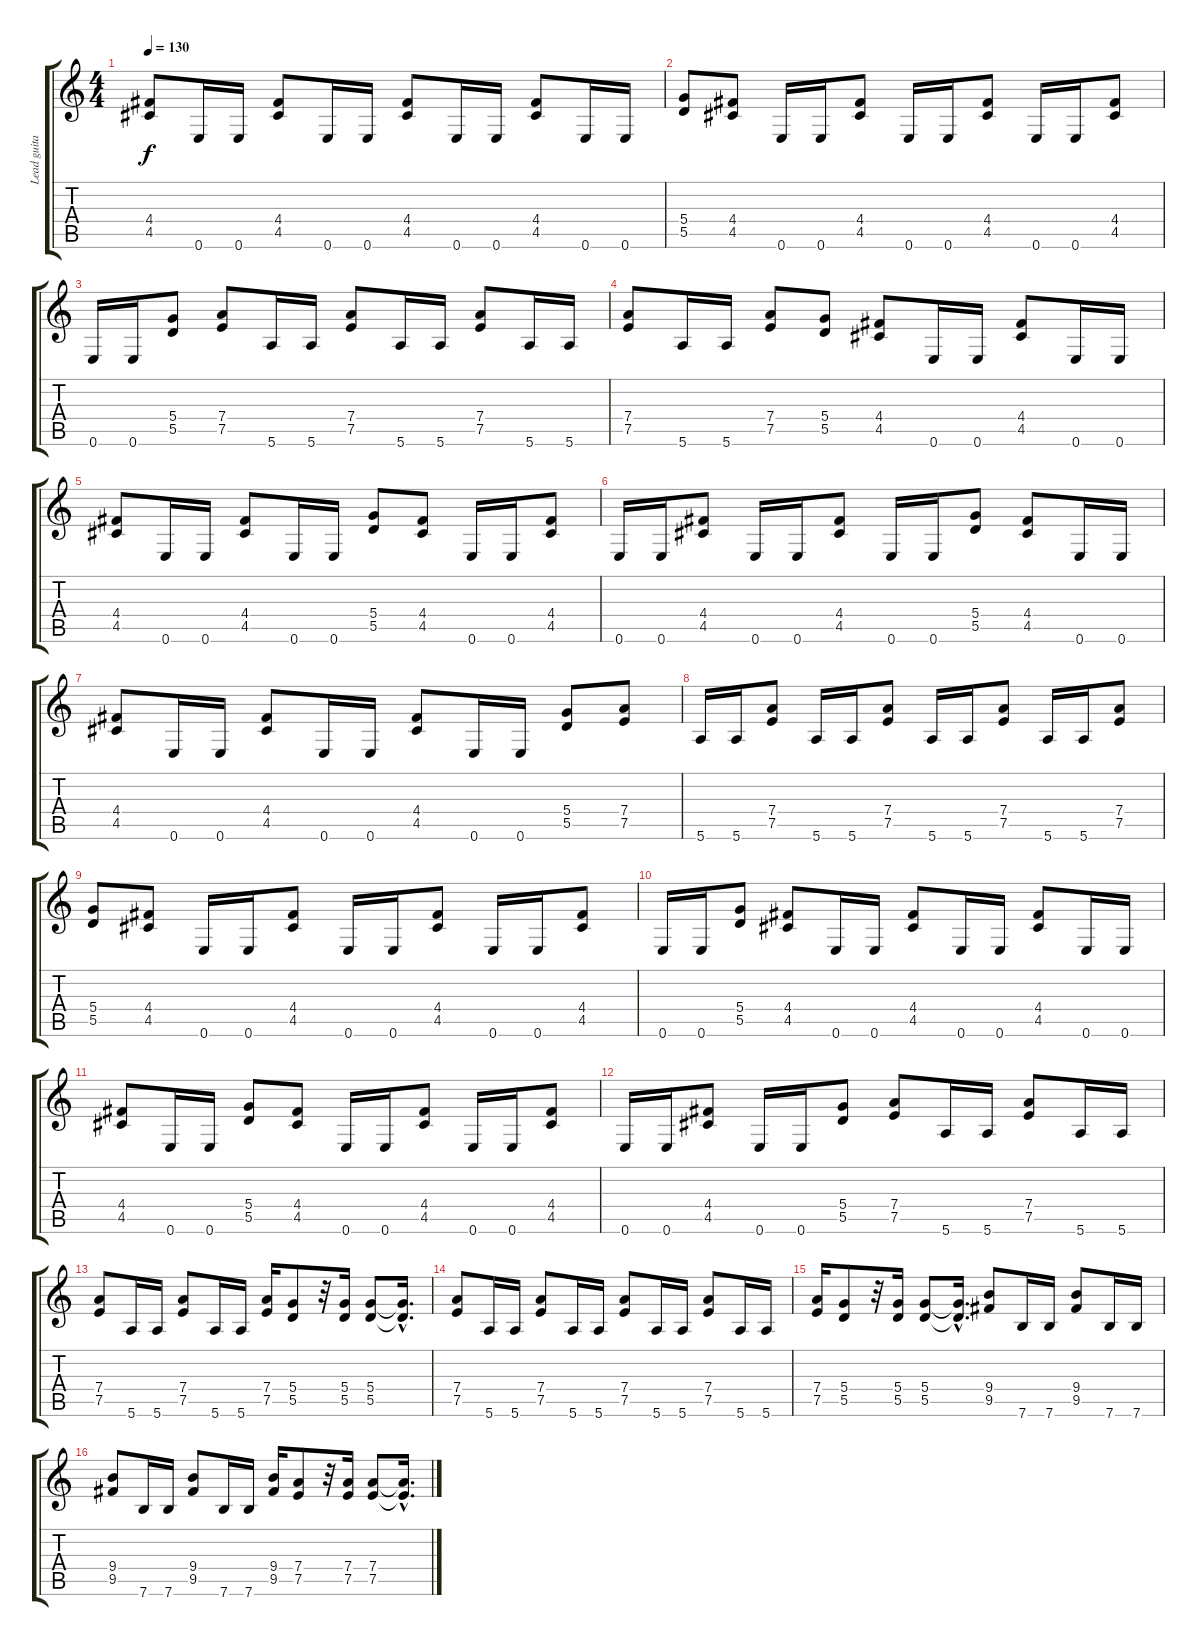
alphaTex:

\track ("Lead guitar" "Lead guita") {instrument overdrivenguitar}
\staff {score tabs}
\tuning (E4 B3 G3 D3 A2 E2) {hide}
\ts (4 4)
\tempo 130
\clef g2
\ks c
(4.4 4.5).8{dy f} 0.6.16 0.6.16 (4.4 4.5).8 0.6.16 0.6.16 (4.4 4.5).8 0.6.16 0.6.16 (4.4 4.5).8 0.6.16 0.6.16 |
(5.4 5.5).8 (4.4 4.5).8 0.6.16 0.6.16 (4.4 4.5).8 0.6.16 0.6.16 (4.4 4.5).8 0.6.16 0.6.16 (4.4 4.5).8 |
0.6.16 0.6.16 (5.4 5.5).8 (7.4 7.5).8 5.6.16 5.6.16 (7.4 7.5).8 5.6.16 5.6.16 (7.4 7.5).8 5.6.16 5.6.16 |
(7.4 7.5).8 5.6.16 5.6.16 (7.4 7.5).8 (5.4 5.5).8 (4.4 4.5).8 0.6.16 0.6.16 (4.4 4.5).8 0.6.16 0.6.16 |
(4.4 4.5).8 0.6.16 0.6.16 (4.4 4.5).8 0.6.16 0.6.16 (5.4 5.5).8 (4.4 4.5).8 0.6.16 0.6.16 (4.4 4.5).8 |
0.6.16 0.6.16 (4.4 4.5).8 0.6.16 0.6.16 (4.4 4.5).8 0.6.16 0.6.16 (5.4 5.5).8 (4.4 4.5).8 0.6.16 0.6.16 |
(4.4 4.5).8 0.6.16 0.6.16 (4.4 4.5).8 0.6.16 0.6.16 (4.4 4.5).8 0.6.16 0.6.16 (5.4 5.5).8 (7.4 7.5).8 |
5.6.16 5.6.16 (7.4 7.5).8 5.6.16 5.6.16 (7.4 7.5).8 5.6.16 5.6.16 (7.4 7.5).8 5.6.16 5.6.16 (7.4 7.5).8 |
(5.4 5.5).8 (4.4 4.5).8 0.6.16 0.6.16 (4.4 4.5).8 0.6.16 0.6.16 (4.4 4.5).8 0.6.16 0.6.16 (4.4 4.5).8 |
0.6.16 0.6.16 (5.4 5.5).8 (4.4 4.5).8 0.6.16 0.6.16 (4.4 4.5).8 0.6.16 0.6.16 (4.4 4.5).8 0.6.16 0.6.16 |
(4.4 4.5).8 0.6.16 0.6.16 (5.4 5.5).8 (4.4 4.5).8 0.6.16 0.6.16 (4.4 4.5).8 0.6.16 0.6.16 (4.4 4.5).8 |
0.6.16 0.6.16 (4.4 4.5).8 0.6.16 0.6.16 (5.4 5.5).8 (7.4 7.5).8 5.6.16 5.6.16 (7.4 7.5).8 5.6.16 5.6.16 |
(7.4 7.5).8 5.6.16 5.6.16 (7.4 7.5).8 5.6.16 5.6.16 (7.4 7.5).16 (5.4 5.5).8 r.32 (5.4 5.5).16 (5.4 5.5).8 (5.4{hac t} 5.5{hac t}).16{d} |
(7.4 7.5).8 5.6.16 5.6.16 (7.4 7.5).8 5.6.16 5.6.16 (7.4 7.5).8 5.6.16 5.6.16 (7.4 7.5).8 5.6.16 5.6.16 |
(7.4 7.5).16 (5.4 5.5).8 r.32 (5.4 5.5).16 (5.4 5.5).8 (5.4{hac t} 5.5{hac t}).16{d} (9.4 9.5).8 7.6.16 7.6.16 (9.4 9.5).8 7.6.16 7.6.16 |
(9.4 9.5).8 7.6.16 7.6.16 (9.4 9.5).8 7.6.16 7.6.16 (9.4 9.5).16 (7.4 7.5).8 r.32 (7.4 7.5).16 (7.4 7.5).8 (7.4{hac t} 7.5{hac t}).16{d}
